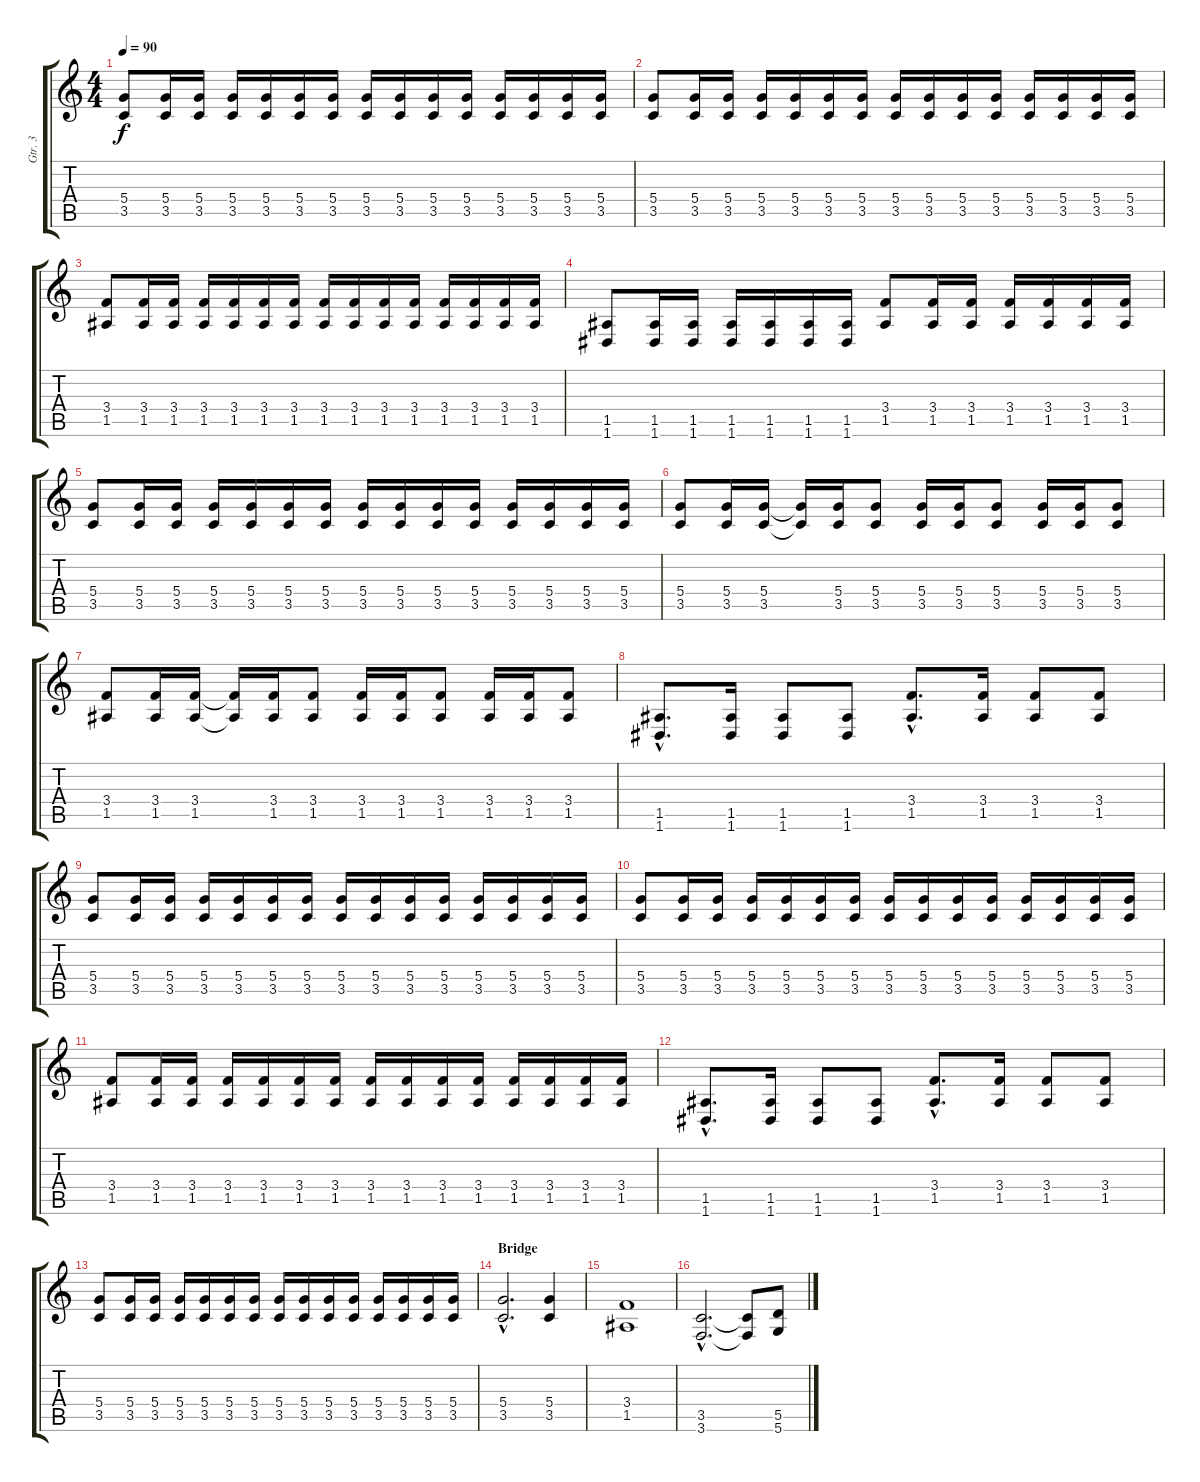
\track ("Gtr. 3" "Gtr. 3") {instrument distortionguitar}
\staff {score tabs}
\tuning (E4 B3 G3 D3 A2 D2) {hide}
\ts (4 4)
\tempo 90
\clef g2
\ks c
(5.4 3.5).8{dy f} (5.4 3.5).16 (5.4 3.5).16 (5.4 3.5).16 (5.4 3.5).16 (5.4 3.5).16 (5.4 3.5).16 (5.4 3.5).16 (5.4 3.5).16 (5.4 3.5).16 (5.4 3.5).16 (5.4 3.5).16 (5.4 3.5).16 (5.4 3.5).16 (5.4 3.5).16 |
(5.4 3.5).8 (5.4 3.5).16 (5.4 3.5).16 (5.4 3.5).16 (5.4 3.5).16 (5.4 3.5).16 (5.4 3.5).16 (5.4 3.5).16 (5.4 3.5).16 (5.4 3.5).16 (5.4 3.5).16 (5.4 3.5).16 (5.4 3.5).16 (5.4 3.5).16 (5.4 3.5).16 |
(3.4 1.5).8 (3.4 1.5).16 (3.4 1.5).16 (3.4 1.5).16 (3.4 1.5).16 (3.4 1.5).16 (3.4 1.5).16 (3.4 1.5).16 (3.4 1.5).16 (3.4 1.5).16 (3.4 1.5).16 (3.4 1.5).16 (3.4 1.5).16 (3.4 1.5).16 (3.4 1.5).16 |
(1.5 1.6).8 (1.5 1.6).16 (1.5 1.6).16 (1.5 1.6).16 (1.5 1.6).16 (1.5 1.6).16 (1.5 1.6).16 (3.4 1.5).8 (3.4 1.5).16 (3.4 1.5).16 (3.4 1.5).16 (3.4 1.5).16 (3.4 1.5).16 (3.4 1.5).16 |
(5.4 3.5).8 (5.4 3.5).16 (5.4 3.5).16 (5.4 3.5).16 (5.4 3.5).16 (5.4 3.5).16 (5.4 3.5).16 (5.4 3.5).16 (5.4 3.5).16 (5.4 3.5).16 (5.4 3.5).16 (5.4 3.5).16 (5.4 3.5).16 (5.4 3.5).16 (5.4 3.5).16 |
(5.4 3.5).8 (5.4 3.5).16 (5.4 3.5).16 (5.4{t} 3.5{t}).16 (5.4 3.5).16 (5.4 3.5).8 (5.4 3.5).16 (5.4 3.5).16 (5.4 3.5).8 (5.4 3.5).16 (5.4 3.5).16 (5.4 3.5).8 |
(3.4 1.5).8 (3.4 1.5).16 (3.4 1.5).16 (3.4{t} 1.5{t}).16 (3.4 1.5).16 (3.4 1.5).8 (3.4 1.5).16 (3.4 1.5).16 (3.4 1.5).8 (3.4 1.5).16 (3.4 1.5).16 (3.4 1.5).8 |
(1.5{hac} 1.6{hac}).8{d} (1.5 1.6).16 (1.5 1.6).8 (1.5 1.6).8 (3.4{hac} 1.5{hac}).8{d} (3.4 1.5).16 (3.4 1.5).8 (3.4 1.5).8 |
(5.4 3.5).8 (5.4 3.5).16 (5.4 3.5).16 (5.4 3.5).16 (5.4 3.5).16 (5.4 3.5).16 (5.4 3.5).16 (5.4 3.5).16 (5.4 3.5).16 (5.4 3.5).16 (5.4 3.5).16 (5.4 3.5).16 (5.4 3.5).16 (5.4 3.5).16 (5.4 3.5).16 |
(5.4 3.5).8 (5.4 3.5).16 (5.4 3.5).16 (5.4 3.5).16 (5.4 3.5).16 (5.4 3.5).16 (5.4 3.5).16 (5.4 3.5).16 (5.4 3.5).16 (5.4 3.5).16 (5.4 3.5).16 (5.4 3.5).16 (5.4 3.5).16 (5.4 3.5).16 (5.4 3.5).16 |
(3.4 1.5).8 (3.4 1.5).16 (3.4 1.5).16 (3.4 1.5).16 (3.4 1.5).16 (3.4 1.5).16 (3.4 1.5).16 (3.4 1.5).16 (3.4 1.5).16 (3.4 1.5).16 (3.4 1.5).16 (3.4 1.5).16 (3.4 1.5).16 (3.4 1.5).16 (3.4 1.5).16 |
(1.5{hac} 1.6{hac}).8{d} (1.5 1.6).16 (1.5 1.6).8 (1.5 1.6).8 (3.4{hac} 1.5{hac}).8{d} (3.4 1.5).16 (3.4 1.5).8 (3.4 1.5).8 |
(5.4 3.5).8 (5.4 3.5).16 (5.4 3.5).16 (5.4 3.5).16 (5.4 3.5).16 (5.4 3.5).16 (5.4 3.5).16 (5.4 3.5).16 (5.4 3.5).16 (5.4 3.5).16 (5.4 3.5).16 (5.4 3.5).16 (5.4 3.5).16 (5.4 3.5).16 (5.4 3.5).16 |
\section ("" "Bridge")
(5.4{hac} 3.5{hac}).2{d} (5.4 3.5).4 |
(3.4 1.5).1 |
(3.5{hac} 3.6{hac}).2{d} (3.5{t} 3.6{t}).8 (5.5 5.6).8
